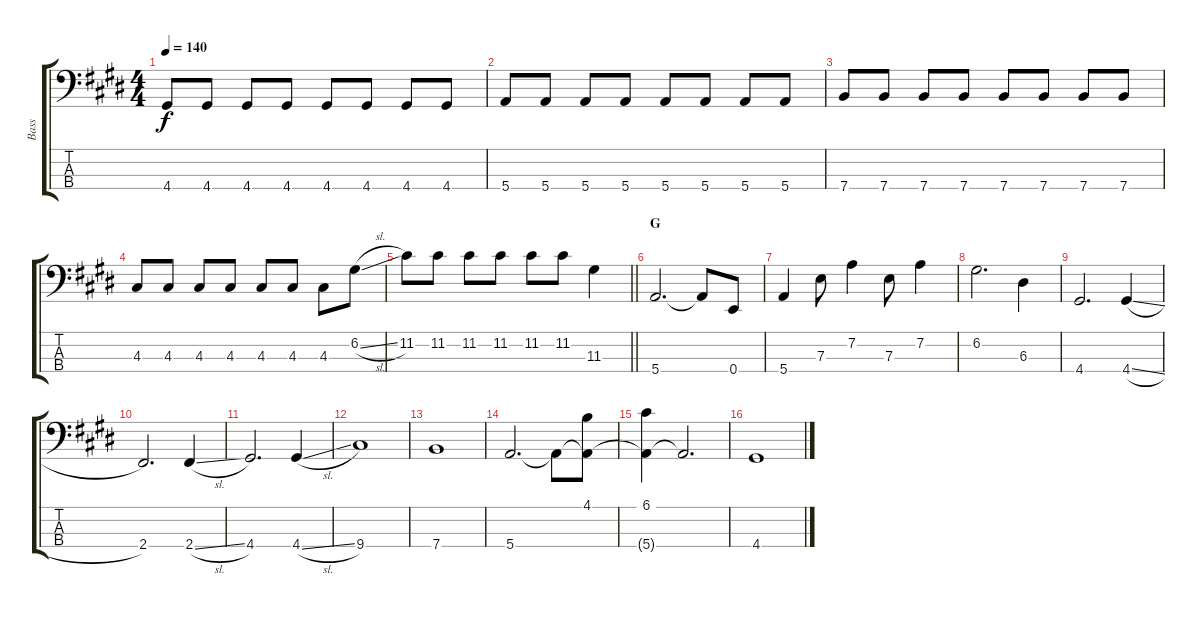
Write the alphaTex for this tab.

\track ("Bass" "Bass") {instrument electricbassfinger}
\staff {score tabs}
\tuning (G2 D2 A1 E1) {hide}
\ts (4 4)
\tempo 140
\clef f4
\ks c#minor
4.4.8{dy f} 4.4.8 4.4.8 4.4.8 4.4.8 4.4.8 4.4.8 4.4.8 |
5.4.8 5.4.8 5.4.8 5.4.8 5.4.8 5.4.8 5.4.8 5.4.8 |
7.4.8 7.4.8 7.4.8 7.4.8 7.4.8 7.4.8 7.4.8 7.4.8 |
4.3.8 4.3.8 4.3.8 4.3.8 4.3.8 4.3.8 4.3.8 6.2{sl}.8 |
\barLineRight lightlight
11.2.8 11.2.8 11.2.8 11.2.8 11.2.8 11.2.8 11.3.4 |
\section ("" "G")
5.4.2{d} 5.4{t}.8 0.4.8 |
5.4.4 7.3.8 7.2.4 7.3.8 7.2.4 |
6.2.2{d} 6.3.4 |
4.4.2{d} 4.4{sl}.4 |
2.4.2{d} 2.4{sl}.4 |
4.4.2{d} 4.4{sl}.4 |
9.4.1 |
7.4.1 |
5.4.2{d} 5.4{t}.8 (4.1 5.4{t}).8 |
(6.1 5.4{t}).4 5.4{t}.2{d} |
4.4.1
